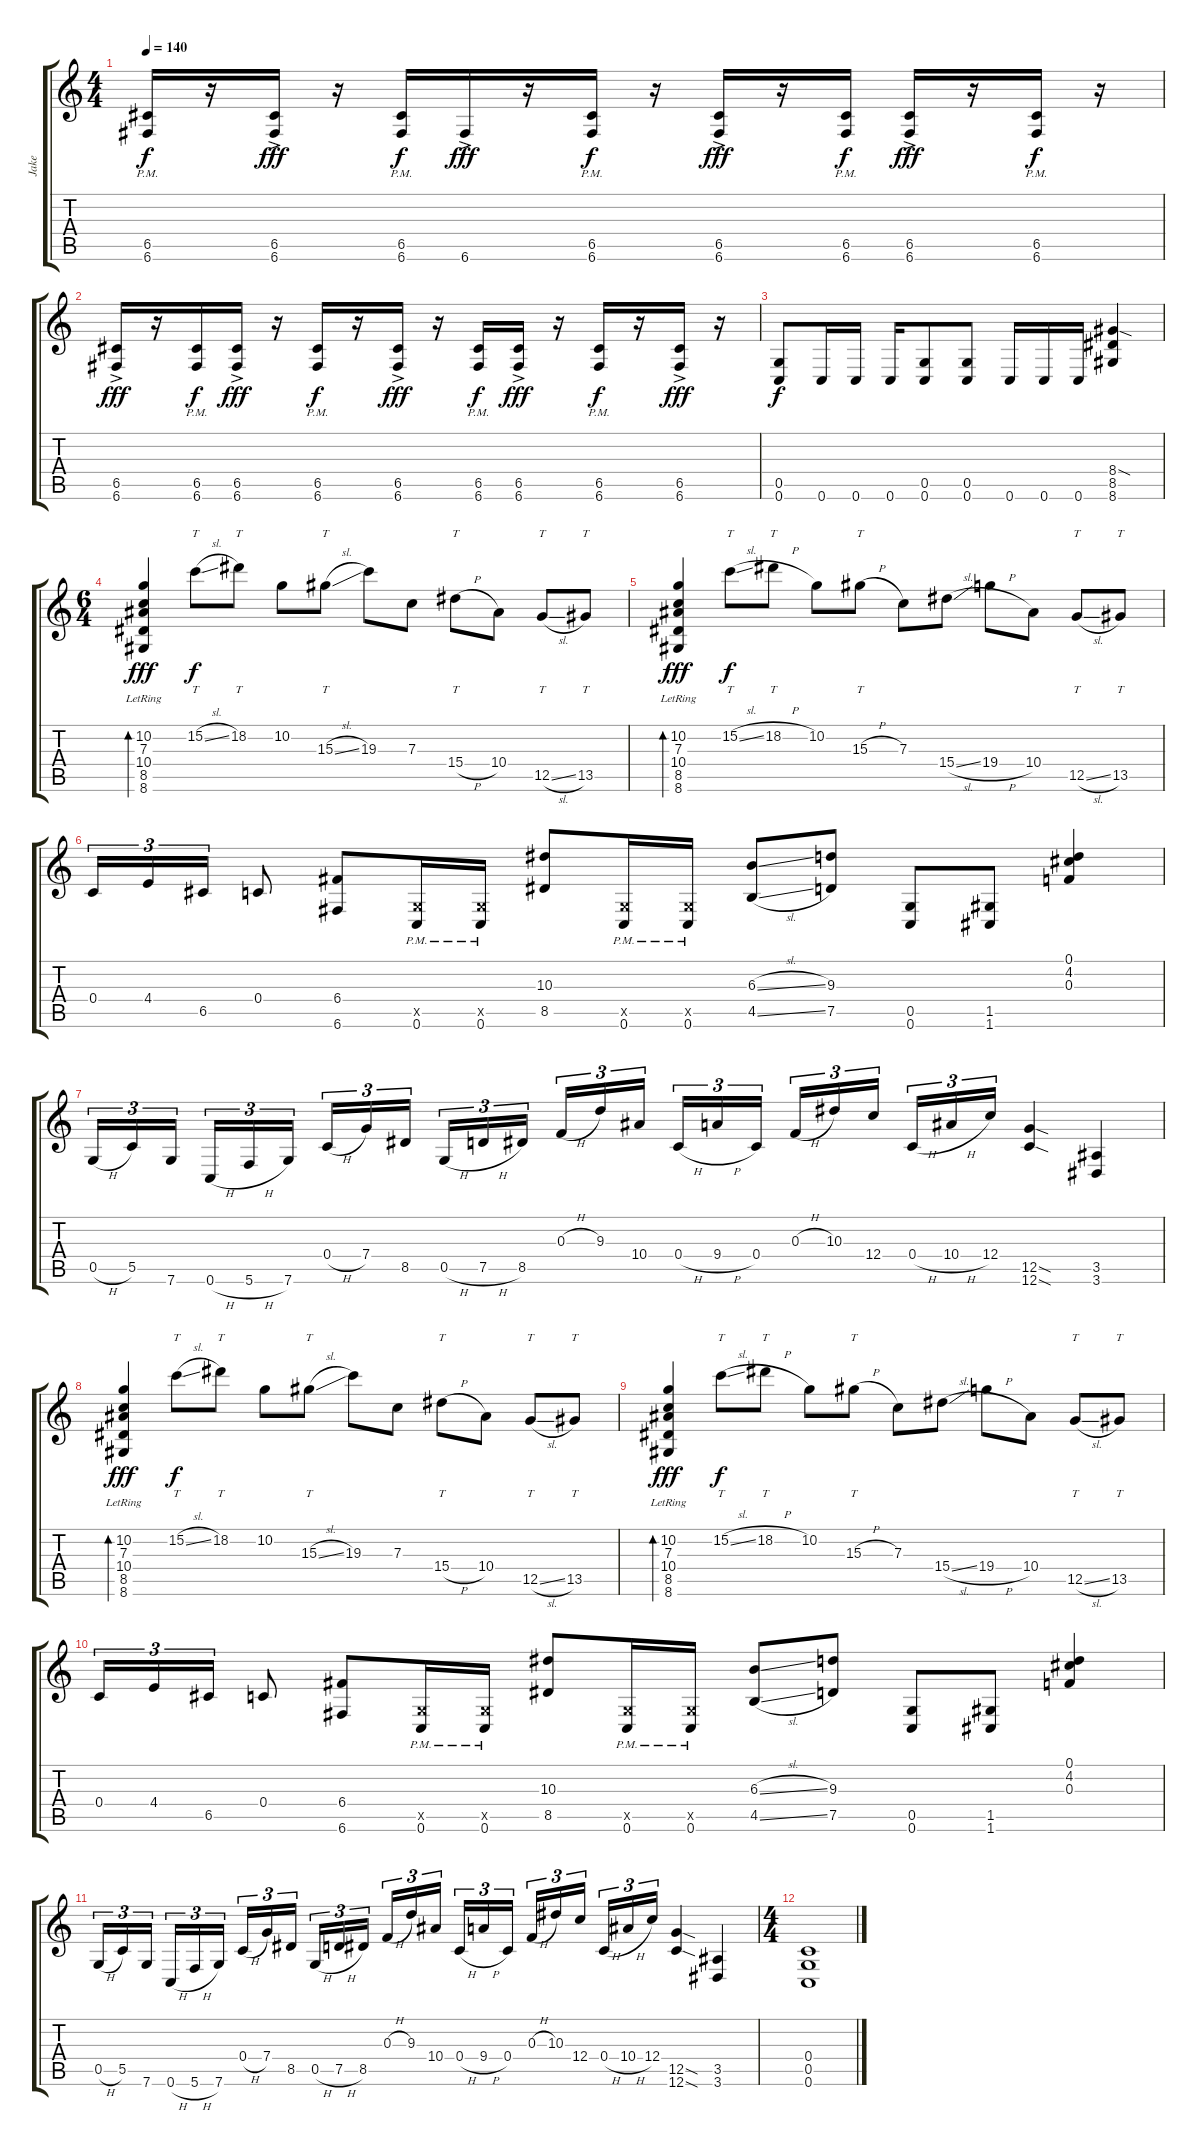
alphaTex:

\track ("Jake" "Jake") {instrument overdrivenguitar}
\staff {score tabs}
\tuning (D4 A3 F3 C3 G2 C2) {hide}
\ts (4 4)
\tempo 140
\clef g2
\ks c
(6.5 6.6{pm}).16{dy f} r.16 (6.5 6.6{ac}).16{dy fff} r.16 (6.5 6.6{pm}).16{dy f} 6.6{ac}.16{dy fff} r.16 (6.5 6.6{pm}).16{dy f} r.16 (6.5 6.6{ac}).16{dy fff} r.16 (6.5 6.6{pm}).16{dy f} (6.5 6.6{ac}).16{dy fff} r.16 (6.5 6.6{pm}).16{dy f} r.16 |
(6.5 6.6{ac}).16{dy fff} r.16 (6.5 6.6{pm}).16{dy f} (6.5 6.6{ac}).16{dy fff} r.16 (6.5 6.6{pm}).16{dy f} r.16 (6.5 6.6{ac}).16{dy fff} r.16 (6.5 6.6{pm}).16{dy f} (6.5 6.6{ac}).16{dy fff} r.16 (6.5 6.6{pm}).16{dy f} r.16 (6.5 6.6{ac}).16{dy fff} r.16 |
(0.5 0.6).8{dy f} 0.6.16 0.6.16 0.6.16 (0.5 0.6).8 (0.5 0.6).8 0.6.16 0.6.16 0.6.16 (8.4{sod} 8.5 8.6).4 |
\ts (6 4)
(10.2{lr} 7.3{lr} 10.4{lr} 8.5{lr} 8.6{lr}).4{bd 60 dy fff} 15.2{sl}.8{tt dy f} 18.2.8{tt} 10.2.8 15.3{sl}.8{tt} 19.3.8 7.3.8 15.4{h}.8{tt} 10.4.8 12.5{sl}.8{tt} 13.5.8{tt} |
(10.2{lr} 7.3{lr} 10.4{lr} 8.5{lr} 8.6{lr}).4{bd 60 dy fff} 15.2{sl}.8{tt dy f} 18.2{h}.8{tt} 10.2.8 15.3{h}.8{tt} 7.3.8 15.4{sl}.8 19.4{h}.8 10.4.8 12.5{sl}.8{tt} 13.5.8{tt} |
0.4.16{tu (3 2)} 4.4.16{tu (3 2)} 6.5.16{tu (3 2)} 0.4.8 (6.4 6.6).8 (0.5{pm x} 0.6{pm}).16 (0.5{pm x} 0.6{pm}).16 (10.3 8.5).8 (0.5{pm x} 0.6{pm}).16 (0.5{pm x} 0.6{pm}).16 (6.3{sl} 4.5{sl}).8 (9.3 7.5).8 (0.5 0.6).8 (1.5 1.6).8 (0.1 4.2 0.3).4 |
0.5{h}.16{tu (3 2)} 5.5.16{tu (3 2)} 7.6.16{tu (3 2)} 0.6{h}.16{tu (3 2)} 5.6{h}.16{tu (3 2)} 7.6.16{tu (3 2)} 0.4{h}.16{tu (3 2)} 7.4.16{tu (3 2)} 8.5.16{tu (3 2)} 0.5{h}.16{tu (3 2)} 7.5{h}.16{tu (3 2)} 8.5.16{tu (3 2)} 0.3{h}.16{tu (3 2)} 9.3.16{tu (3 2)} 10.4.16{tu (3 2)} 0.4{h}.16{tu (3 2)} 9.4{h}.16{tu (3 2)} 0.4.16{tu (3 2)} 0.3{h}.16{tu (3 2)} 10.3.16{tu (3 2)} 12.4.16{tu (3 2)} 0.4{h}.16{tu (3 2)} 10.4{h}.16{tu (3 2)} 12.4.16{tu (3 2)} (12.5{sod} 12.6{sod}).4 (3.5 3.6).4 |
(10.2{lr} 7.3{lr} 10.4{lr} 8.5{lr} 8.6{lr}).4{bd 60 dy fff} 15.2{sl}.8{tt dy f} 18.2.8{tt} 10.2.8 15.3{sl}.8{tt} 19.3.8 7.3.8 15.4{h}.8{tt} 10.4.8 12.5{sl}.8{tt} 13.5.8{tt} |
(10.2{lr} 7.3{lr} 10.4{lr} 8.5{lr} 8.6{lr}).4{bd 60 dy fff} 15.2{sl}.8{tt dy f} 18.2{h}.8{tt} 10.2.8 15.3{h}.8{tt} 7.3.8 15.4{sl}.8 19.4{h}.8 10.4.8 12.5{sl}.8{tt} 13.5.8{tt} |
0.4.16{tu (3 2)} 4.4.16{tu (3 2)} 6.5.16{tu (3 2)} 0.4.8 (6.4 6.6).8 (0.5{pm x} 0.6{pm}).16 (0.5{pm x} 0.6{pm}).16 (10.3 8.5).8 (0.5{pm x} 0.6{pm}).16 (0.5{pm x} 0.6{pm}).16 (6.3{sl} 4.5{sl}).8 (9.3 7.5).8 (0.5 0.6).8 (1.5 1.6).8 (0.1 4.2 0.3).4 |
0.5{h}.16{tu (3 2)} 5.5.16{tu (3 2)} 7.6.16{tu (3 2)} 0.6{h}.16{tu (3 2)} 5.6{h}.16{tu (3 2)} 7.6.16{tu (3 2)} 0.4{h}.16{tu (3 2)} 7.4.16{tu (3 2)} 8.5.16{tu (3 2)} 0.5{h}.16{tu (3 2)} 7.5{h}.16{tu (3 2)} 8.5.16{tu (3 2)} 0.3{h}.16{tu (3 2)} 9.3.16{tu (3 2)} 10.4.16{tu (3 2)} 0.4{h}.16{tu (3 2)} 9.4{h}.16{tu (3 2)} 0.4.16{tu (3 2)} 0.3{h}.16{tu (3 2)} 10.3.16{tu (3 2)} 12.4.16{tu (3 2)} 0.4{h}.16{tu (3 2)} 10.4{h}.16{tu (3 2)} 12.4.16{tu (3 2)} (12.5{sod} 12.6{sod}).4 (3.5 3.6).4 |
\ts (4 4)
(0.4 0.5 0.6).1
